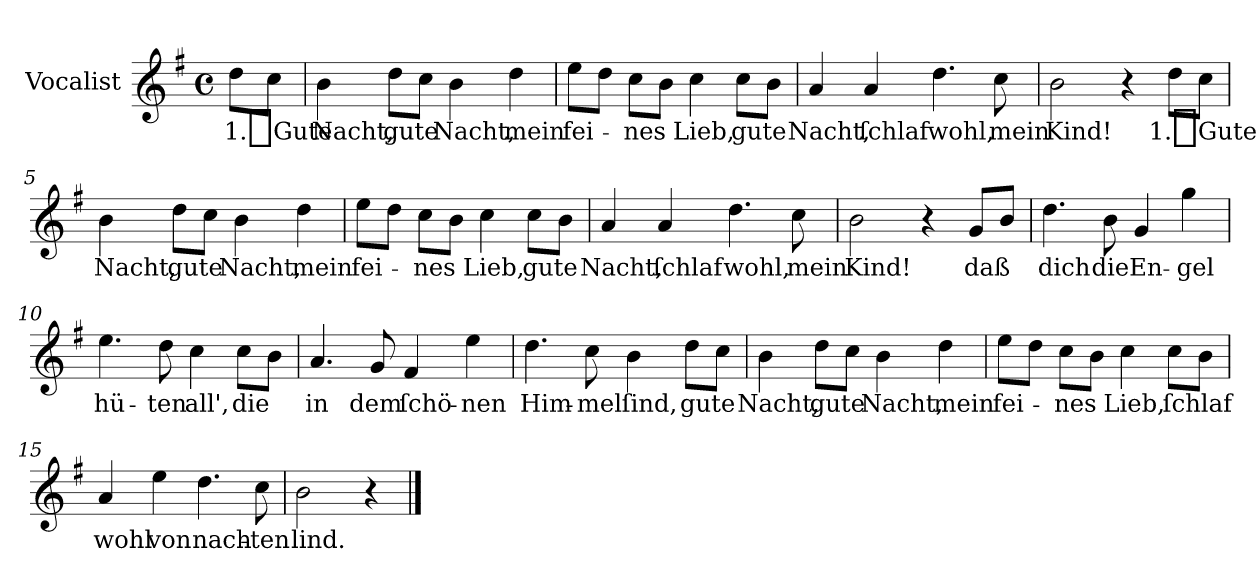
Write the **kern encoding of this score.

**kern	**text
*part1	*part1
*staff1	*staff1
*I"Vocalist	*
*k[f#]	*
*G:	*
*M4/4	*
*met(c)	*
=	=
8ddL	1._Gute
8ccJ	.
=1	=1
4b	Nacht,
8ddL	gute
8ccJ	.
4b	Nacht,
4dd	mein
=2	=2
8eeL	fei-
8ddJ	.
8ccL	-nes
8bJ	.
4cc	Lieb,
8ccL	gute
8bJ	.
=3	=3
4a	Nacht,
4a	ſchlaf
4.dd	wohl,
8cc	mein
=4	=4
2b	Kind!
4r	.
8ddL	1._Gute
8ccJ	.
=5	=5
4b	Nacht,
8ddL	gute
8ccJ	.
4b	Nacht,
4dd	mein
=6	=6
8eeL	fei-
8ddJ	.
8ccL	-nes
8bJ	.
4cc	Lieb,
8ccL	gute
8bJ	.
=7	=7
4a	Nacht,
4a	ſchlaf
4.dd	wohl,
8cc	mein
=8	=8
2b	Kind!
4r	.
8gL	daß
8bJ	.
=9	=9
4.dd	dich
8b	die
4g	En-
4gg	-gel
=10	=10
4.ee	hü-
8dd	-ten
4cc	all',
8ccL	die
8bJ	.
=11	=11
4.a	in
8g	dem
4f#	ſchö-
4ee	-nen
=12	=12
4.dd	Him-
8cc	-mel
4b	ſind,
8ddL	gute
8ccJ	.
=13	=13
4b	Nacht,
8ddL	gute
8ccJ	.
4b	Nacht,
4dd	mein
=14	=14
8eeL	fei-
8ddJ	.
8ccL	-nes
8bJ	.
4cc	Lieb,
8ccL	ſchlaf
8bJ	.
=15	=15
4a	wohl
4ee	von
4.dd	nach-
8cc	-ten
=16	=16
2b	lind.
4r	.
==	==
*-	*-
